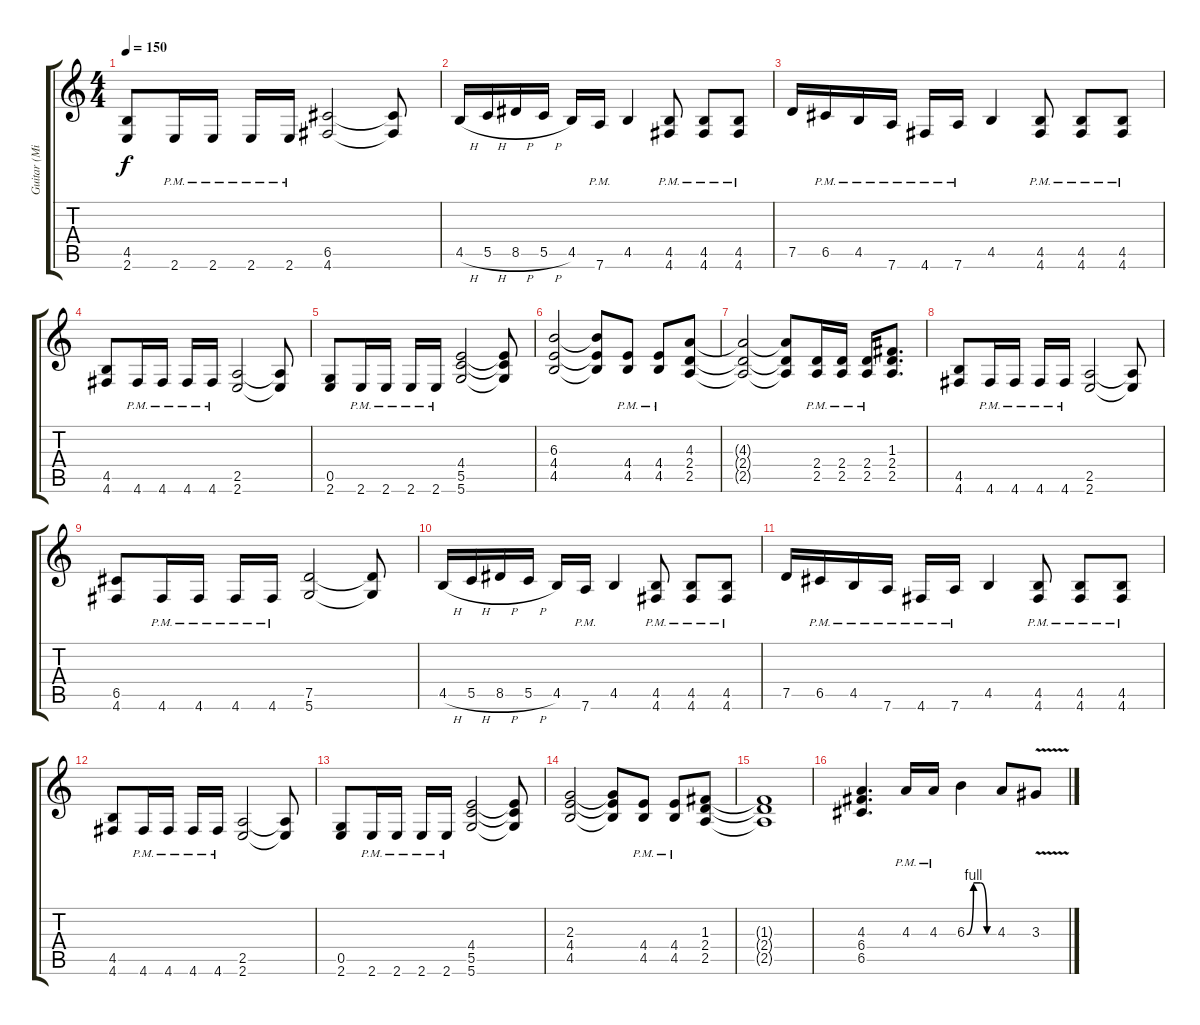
\track ("Guitar (Mika)" "Guitar (Mi") {instrument overdrivenguitar}
\staff {score tabs}
\tuning (D4 A3 F3 C3 G2 D2) {hide}
\ts (4 4)
\tempo 150
\clef g2
\ks c
(4.5 2.6).8{dy f} 2.6{pm}.16 2.6{pm}.16 2.6{pm}.16 2.6{pm}.16 (6.5 4.6).2 (6.5{t} 4.6{t}).8 |
4.5{h}.16 5.5{h}.16 8.5{h}.16 5.5{h}.16 4.5.16 7.6{pm}.16 4.5.4 (4.5{pm} 4.6{pm}).8 (4.5{pm} 4.6{pm}).8 (4.5{pm} 4.6{pm}).8 |
7.5.16 6.5{pm}.16 4.5{pm}.16 7.6{pm}.16 4.6{pm}.16 7.6{pm}.16 4.5.4 (4.5{pm} 4.6{pm}).8 (4.5{pm} 4.6{pm}).8 (4.5{pm} 4.6{pm}).8 |
(4.5 4.6).8 4.6{pm}.16 4.6{pm}.16 4.6{pm}.16 4.6{pm}.16 (2.5 2.6).2 (2.5{t} 2.6{t}).8 |
(0.5 2.6).8 2.6{pm}.16 2.6{pm}.16 2.6{pm}.16 2.6{pm}.16 (4.4 5.5 5.6).2 (4.4{t} 5.5{t} 5.6{t}).8 |
(6.3 4.4 4.5).2 (6.3{t} 4.4{t} 4.5{t}).8 (4.4{pm} 4.5{pm}).8 (4.4{pm} 4.5{pm}).8 (4.3 2.4 2.5).8 |
(4.3{t} 2.4{t} 2.5{t}).2 (4.3{t} 2.4{t} 2.5{t}).8 (2.4{pm} 2.5{pm}).16 (2.4{pm} 2.5{pm}).16 (2.4{pm} 2.5{pm}).16 (1.3 2.4 2.5).8{d} |
(4.5 4.6).8 4.6{pm}.16 4.6{pm}.16 4.6{pm}.16 4.6{pm}.16 (2.5 2.6).2 (2.5{t} 2.6{t}).8 |
(6.5 4.6).8 4.6{pm}.16 4.6{pm}.16 4.6{pm}.16 4.6{pm}.16 (7.5 5.6).2 (7.5{t} 5.6{t}).8 |
4.5{h}.16 5.5{h}.16 8.5{h}.16 5.5{h}.16 4.5.16 7.6{pm}.16 4.5.4 (4.5{pm} 4.6{pm}).8 (4.5{pm} 4.6{pm}).8 (4.5{pm} 4.6{pm}).8 |
7.5.16 6.5{pm}.16 4.5{pm}.16 7.6{pm}.16 4.6{pm}.16 7.6{pm}.16 4.5.4 (4.5{pm} 4.6{pm}).8 (4.5{pm} 4.6{pm}).8 (4.5{pm} 4.6{pm}).8 |
(4.5 4.6).8 4.6{pm}.16 4.6{pm}.16 4.6{pm}.16 4.6{pm}.16 (2.5 2.6).2 (2.5{t} 2.6{t}).8 |
(0.5 2.6).8 2.6{pm}.16 2.6{pm}.16 2.6{pm}.16 2.6{pm}.16 (4.4 5.5 5.6).2 (4.4{t} 5.5{t} 5.6{t}).8 |
(2.3 4.4 4.5).2 (2.3{t} 4.4{t} 4.5{t}).8 (4.4{pm} 4.5{pm}).8 (4.4{pm} 4.5{pm}).8 (1.3 2.4 2.5).8 |
(1.3{t} 2.4{t} 2.5{t}).1 |
(4.3 6.4 6.5).4{d} 4.3{pm}.16 4.3{pm}.16 6.3{be (custom 0 0 15 4 30 4 45 0 60 0)}.4 4.3.8 3.3{v}.8
